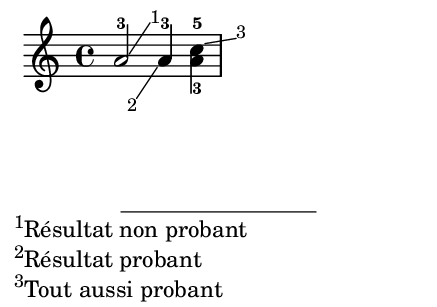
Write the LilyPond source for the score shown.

%% Generated by lilypond-book.py
%% Options: [exampleindent=10.16\mm,indent=0\mm,line-width=160\mm,papersize=a8landscape,quote]
\include "lilypond-book-preamble.ly"


% ****************************************************************
% Start cut-&-pastable-section
% ****************************************************************



\paper {
  #(set-paper-size "a8landscape")
  indent = 0\mm
  line-width = 160\mm
  % offset the left padding, also add 1mm as lilypond creates cropped
  % images with a little space on the right
  line-width = #(- line-width (* mm  3.000000) (* mm 1))
  line-width = 160\mm - 2.0 * 10.16\mm
  % offset the left padding, also add 1mm as lilypond creates cropped
  % images with a little space on the right
  line-width = #(- line-width (* mm  3.000000) (* mm 1))
}

\layout {
  
}





% ****************************************************************
% ly snippet:
% ****************************************************************
\sourcefileline 1473
\book {
  \header { tagline = ##f }
  \relative c'' {
    \footnote #'(2 . 3) "Résultat non probant" <a-3>2
    <\footnote #'(-2 . -3) "Résultat probant" a-3>4
    <a-3 \footnote #'(3 . 1/2) "Tout aussi probant" c-5>4
  }
}



% ****************************************************************
% end ly snippet
% ****************************************************************
